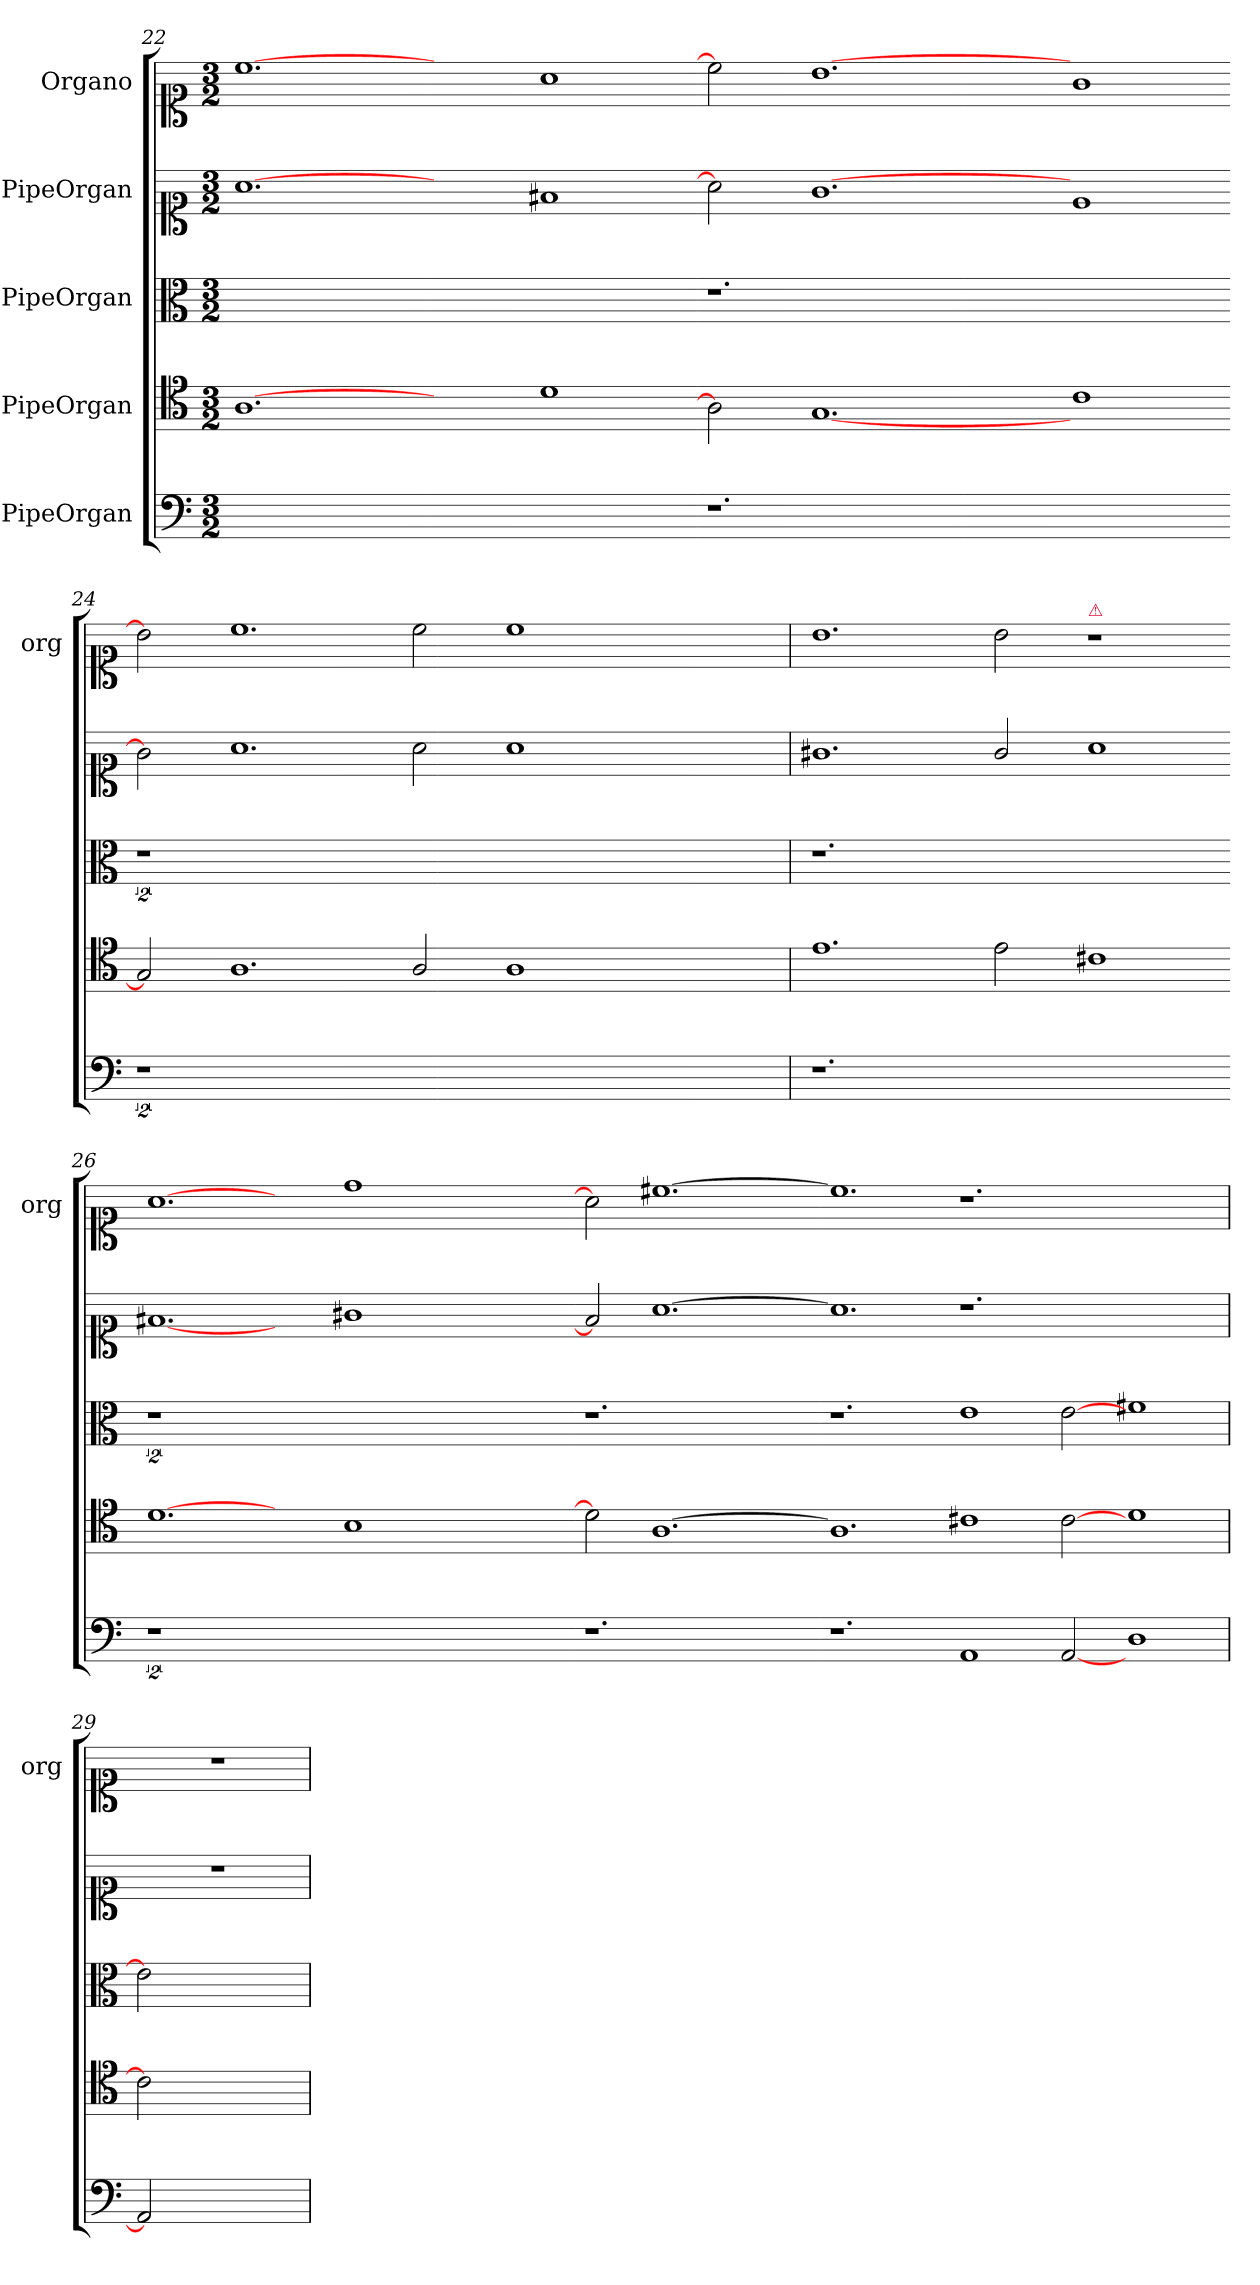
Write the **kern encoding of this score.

**kern	**kern	**kern	**kern	**kern
*part5	*part4	*part3	*part2	*part1
*staff5	*staff4	*staff3	*staff2	*staff1
*I"PipeOrgan	*I"PipeOrgan	*I"PipeOrgan	*I"PipeOrgan	*I"Organo
*	*	*	*	*I'org
*clefF4	*clefC4	*clefC3	*clefC1	*clefC1
*k[]	*k[]	*k[]	*k[]	*k[]
*M3/2	*M3/2	*M3/2	*M3/2	*M3/2
=22	=22	=22	=22	=22
0.ryy	[1.A	0.ryy	[1.a	[1.cc
.	2ryy	.	2ryy	2ryy
.	1d	.	1f#X	1a
=23-	=23-	=23-	=23-	=23-
1.r	2A]	1.r	2a]	2cc]
.	[1.G	.	[1.g	[1.b
1.ryy	.	1.ryy	.	.
.	1c	.	1e	1g
=24-	=24-	=24-	=24-	=24-
2%9r	2G]	2%9r	2g]	2b]
.	1.A	.	1.a	1.cc
.	2A/	.	2a\	2cc\
.	1A	.	1a	1cc
.	1ryy	.	1ryy	1ryy
=25	=25	=25	=25	=25
1.r	1.e	1.r	1.g#X	1.b
1.ryy	2e\	1.ryy	2g#/	2b\
!	!	!	!	!LO:TX:a:color=crimson:t=⚠
.	1c#X	.	1a	1r
=26-	=26-	=26-	=26-	=26-
2%9r	[1.d	2%9r	[1.f#X	[1.a
.	2ryy	.	2ryy	2ryy
.	1B	.	1g#X	1dd
.	1.ryy	.	1.ryy	1.ryy
=27-	=27-	=27-	=27-	=27-
1.r	2d]	1.r	2f#]	2a]
.	[1.A	.	[1.a	[1.cc#X
2ryy	.	2ryy	.	.
=28-	=28-	=28-	=28-	=28-
1.r	1.A]	1.r	1.a]	1.cc#]
1AA	1c#X	1e	1.r	1.r
[2AA	[2c#	[2e	.	.
1D	1d	1f#X	1ryy	1ryy
=29	=29	=29	=29	=29
2AA]	2c#]	2e]	1.r	1.r
1ryy	1ryy	1ryy	.	.
=	=	=	=	=
*-	*-	*-	*-	*-
